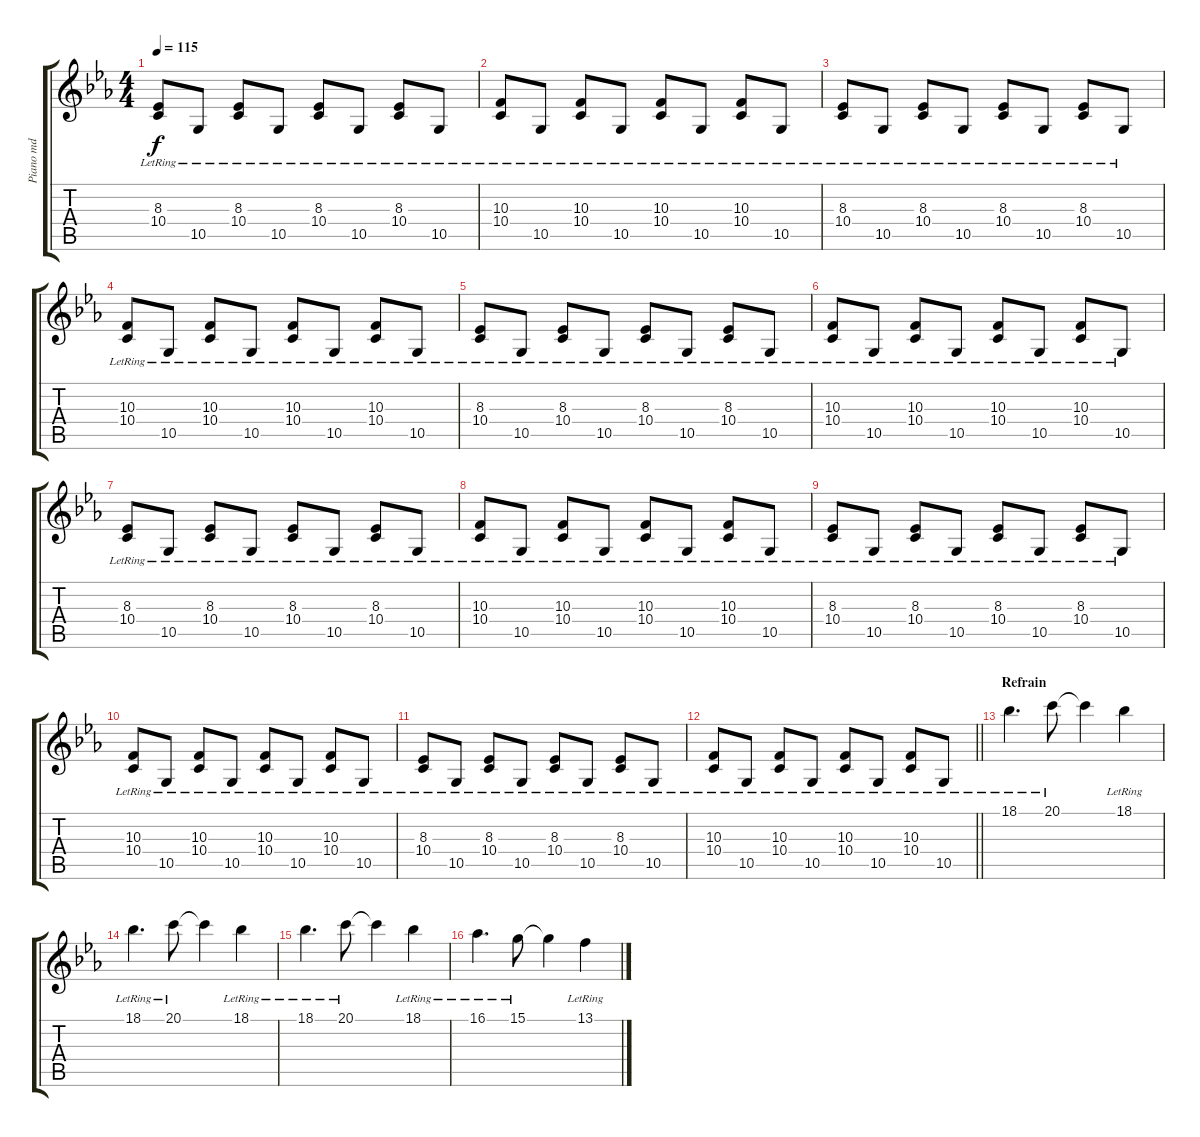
\track ("Piano md" "Piano md") {instrument acousticgrandpiano}
\staff {score tabs}
\tuning (E4 B3 G3 D3 A2 E2) {hide}
\ts (4 4)
\tempo 115
\clef g2
\ks eb
(8.3{lr} 10.4{lr}).8{dy f} 10.5{lr}.8 (8.3{lr} 10.4{lr}).8 10.5{lr}.8 (8.3{lr} 10.4{lr}).8 10.5{lr}.8 (8.3{lr} 10.4{lr}).8 10.5{lr}.8 |
(10.3{lr} 10.4{lr}).8 10.5{lr}.8 (10.3{lr} 10.4{lr}).8 10.5{lr}.8 (10.3{lr} 10.4{lr}).8 10.5{lr}.8 (10.3{lr} 10.4{lr}).8 10.5{lr}.8 |
(8.3{lr} 10.4{lr}).8 10.5{lr}.8 (8.3{lr} 10.4{lr}).8 10.5{lr}.8 (8.3{lr} 10.4{lr}).8 10.5{lr}.8 (8.3{lr} 10.4{lr}).8 10.5{lr}.8 |
(10.3{lr} 10.4{lr}).8 10.5{lr}.8 (10.3{lr} 10.4{lr}).8 10.5{lr}.8 (10.3{lr} 10.4{lr}).8 10.5{lr}.8 (10.3{lr} 10.4{lr}).8 10.5{lr}.8 |
(8.3{lr} 10.4{lr}).8 10.5{lr}.8 (8.3{lr} 10.4{lr}).8 10.5{lr}.8 (8.3{lr} 10.4{lr}).8 10.5{lr}.8 (8.3{lr} 10.4{lr}).8 10.5{lr}.8 |
(10.3{lr} 10.4{lr}).8 10.5{lr}.8 (10.3{lr} 10.4{lr}).8 10.5{lr}.8 (10.3{lr} 10.4{lr}).8 10.5{lr}.8 (10.3{lr} 10.4{lr}).8 10.5{lr}.8 |
(8.3{lr} 10.4{lr}).8 10.5{lr}.8 (8.3{lr} 10.4{lr}).8 10.5{lr}.8 (8.3{lr} 10.4{lr}).8 10.5{lr}.8 (8.3{lr} 10.4{lr}).8 10.5{lr}.8 |
(10.3{lr} 10.4{lr}).8 10.5{lr}.8 (10.3{lr} 10.4{lr}).8 10.5{lr}.8 (10.3{lr} 10.4{lr}).8 10.5{lr}.8 (10.3{lr} 10.4{lr}).8 10.5{lr}.8 |
(8.3{lr} 10.4{lr}).8 10.5{lr}.8 (8.3{lr} 10.4{lr}).8 10.5{lr}.8 (8.3{lr} 10.4{lr}).8 10.5{lr}.8 (8.3{lr} 10.4{lr}).8 10.5{lr}.8 |
(10.3{lr} 10.4{lr}).8 10.5{lr}.8 (10.3{lr} 10.4{lr}).8 10.5{lr}.8 (10.3{lr} 10.4{lr}).8 10.5{lr}.8 (10.3{lr} 10.4{lr}).8 10.5{lr}.8 |
(8.3{lr} 10.4{lr}).8 10.5{lr}.8 (8.3{lr} 10.4{lr}).8 10.5{lr}.8 (8.3{lr} 10.4{lr}).8 10.5{lr}.8 (8.3{lr} 10.4{lr}).8 10.5{lr}.8 |
\barLineRight lightlight
(10.3{lr} 10.4{lr}).8 10.5{lr}.8 (10.3{lr} 10.4{lr}).8 10.5{lr}.8 (10.3{lr} 10.4{lr}).8 10.5{lr}.8 (10.3{lr} 10.4{lr}).8 10.5{lr}.8 |
\section ("" "Refrain")
18.1{lr}.4{d volume 16} 20.1{lr}.8 20.1{t}.4 18.1{lr}.4 |
18.1{lr}.4{d} 20.1{lr}.8 20.1{t}.4 18.1{lr}.4 |
18.1{lr}.4{d} 20.1{lr}.8 20.1{t}.4 18.1{lr}.4 |
16.1{lr}.4{d} 15.1{lr}.8 15.1{t}.4 13.1{lr}.4
